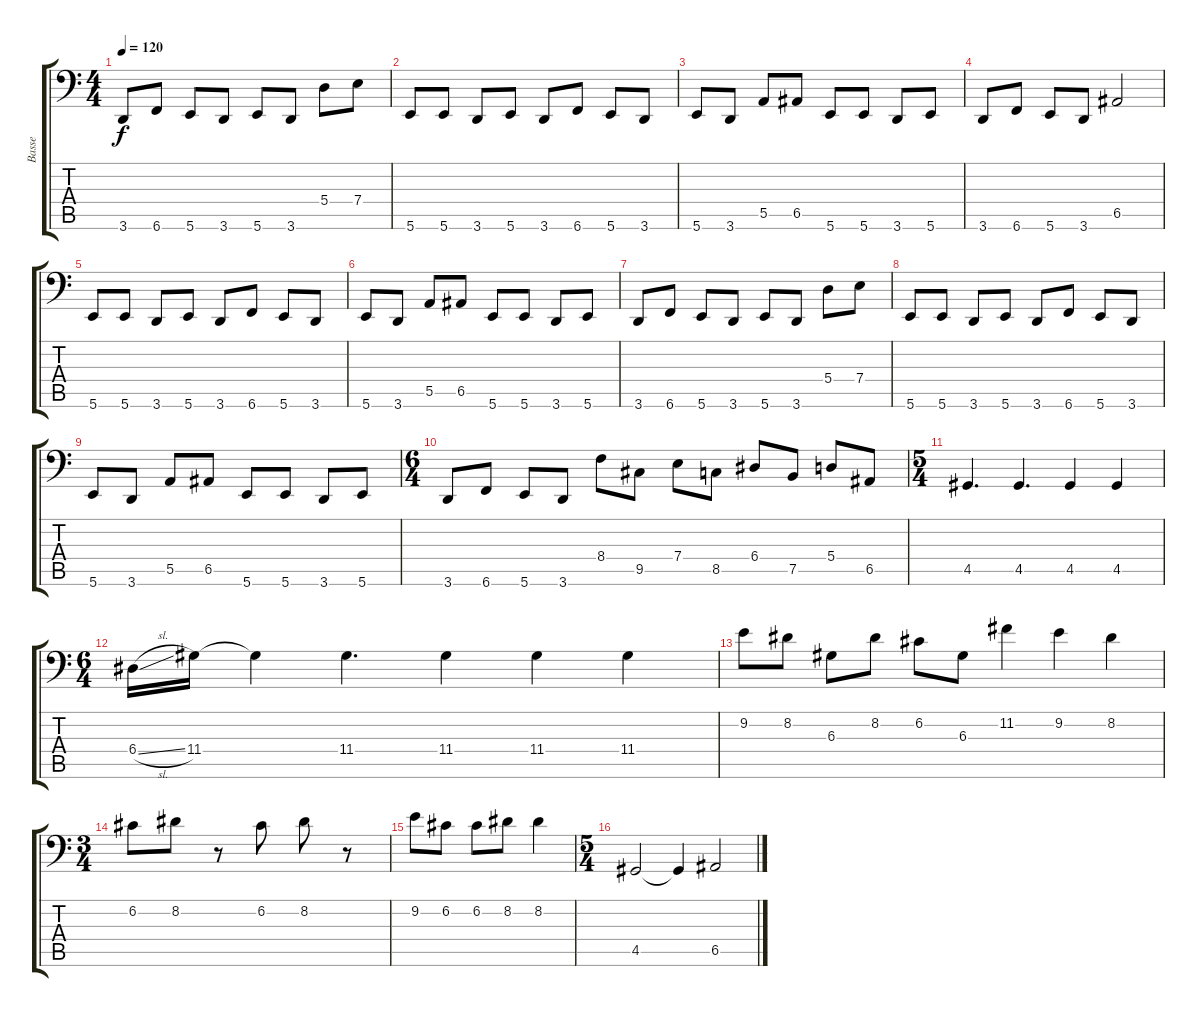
\track ("Basse" "Basse") {instrument electricbassfinger}
\staff {score tabs}
\tuning (C3 G2 D2 A1 E1 B0) {hide}
\ts (4 4)
\tempo 120
\clef f4
\ks c
3.6.8{dy f} 6.6.8 5.6.8 3.6.8 5.6.8 3.6.8 5.4.8 7.4.8 |
5.6.8 5.6.8 3.6.8 5.6.8 3.6.8 6.6.8 5.6.8 3.6.8 |
5.6.8 3.6.8 5.5.8 6.5.8 5.6.8 5.6.8 3.6.8 5.6.8 |
3.6.8 6.6.8 5.6.8 3.6.8 6.5.2 |
5.6.8 5.6.8 3.6.8 5.6.8 3.6.8 6.6.8 5.6.8 3.6.8 |
5.6.8 3.6.8 5.5.8 6.5.8 5.6.8 5.6.8 3.6.8 5.6.8 |
3.6.8 6.6.8 5.6.8 3.6.8 5.6.8 3.6.8 5.4.8 7.4.8 |
5.6.8 5.6.8 3.6.8 5.6.8 3.6.8 6.6.8 5.6.8 3.6.8 |
5.6.8 3.6.8 5.5.8 6.5.8 5.6.8 5.6.8 3.6.8 5.6.8 |
\ts (6 4)
3.6.8 6.6.8 5.6.8 3.6.8 8.4.8 9.5.8 7.4.8 8.5.8 6.4.8 7.5.8 5.4.8 6.5.8 |
\ts (5 4)
4.5.4{d} 4.5.4{d} 4.5.4 4.5.4 |
\ts (6 4)
6.4{sl}.16 11.4.16 11.4{t}.4 11.4.4{d} 11.4.4 11.4.4 11.4.4 |
9.2.8 8.2.8 6.3.8 8.2.8 6.2.8 6.3.8 11.2.4 9.2.4 8.2.4 |
\ts (3 4)
6.2.8 8.2.8 r.8 6.2.8 8.2.8 r.8 |
9.2.8 6.2.8 6.2.8 8.2.8 8.2.4 |
\ts (5 4)
4.5.2 4.5{t}.4 6.5.2
